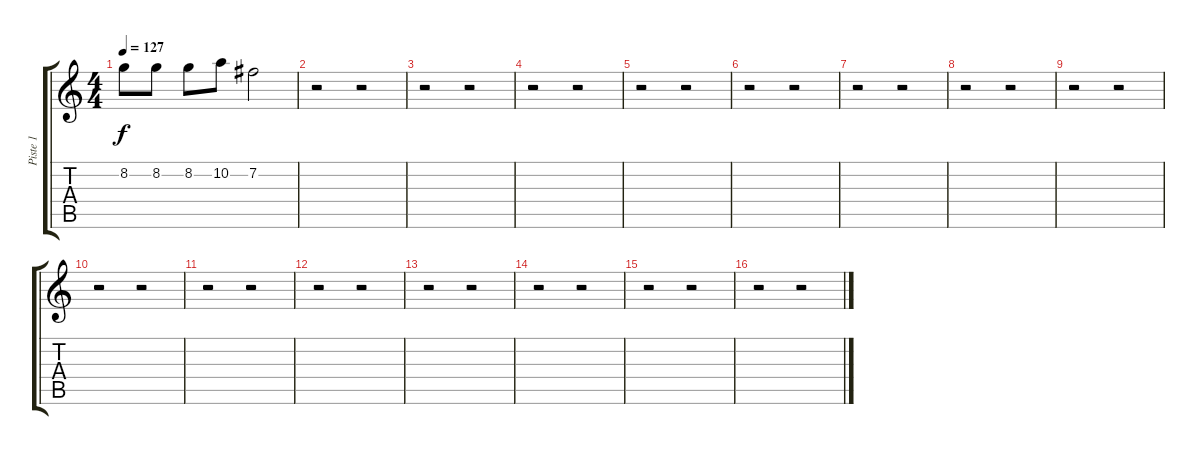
\track ("Piste 1" "Piste 1") {instrument acousticguitarnylon}
\staff {score tabs}
\tuning (E4 B3 G3 D3 A2 E2) {hide}
\ts (4 4)
\tempo 127
\clef g2
\ks c
8.2.8{dy f} 8.2.8 8.2.8 10.2.8 7.2.2 |
r.2 r.2 |
r.2 r.2 |
r.2 r.2 |
r.2 r.2 |
r.2 r.2 |
r.2 r.2 |
r.2 r.2 |
r.2 r.2 |
r.2 r.2 |
r.2 r.2 |
r.2 r.2 |
r.2 r.2 |
r.2 r.2 |
r.2 r.2 |
r.2 r.2
